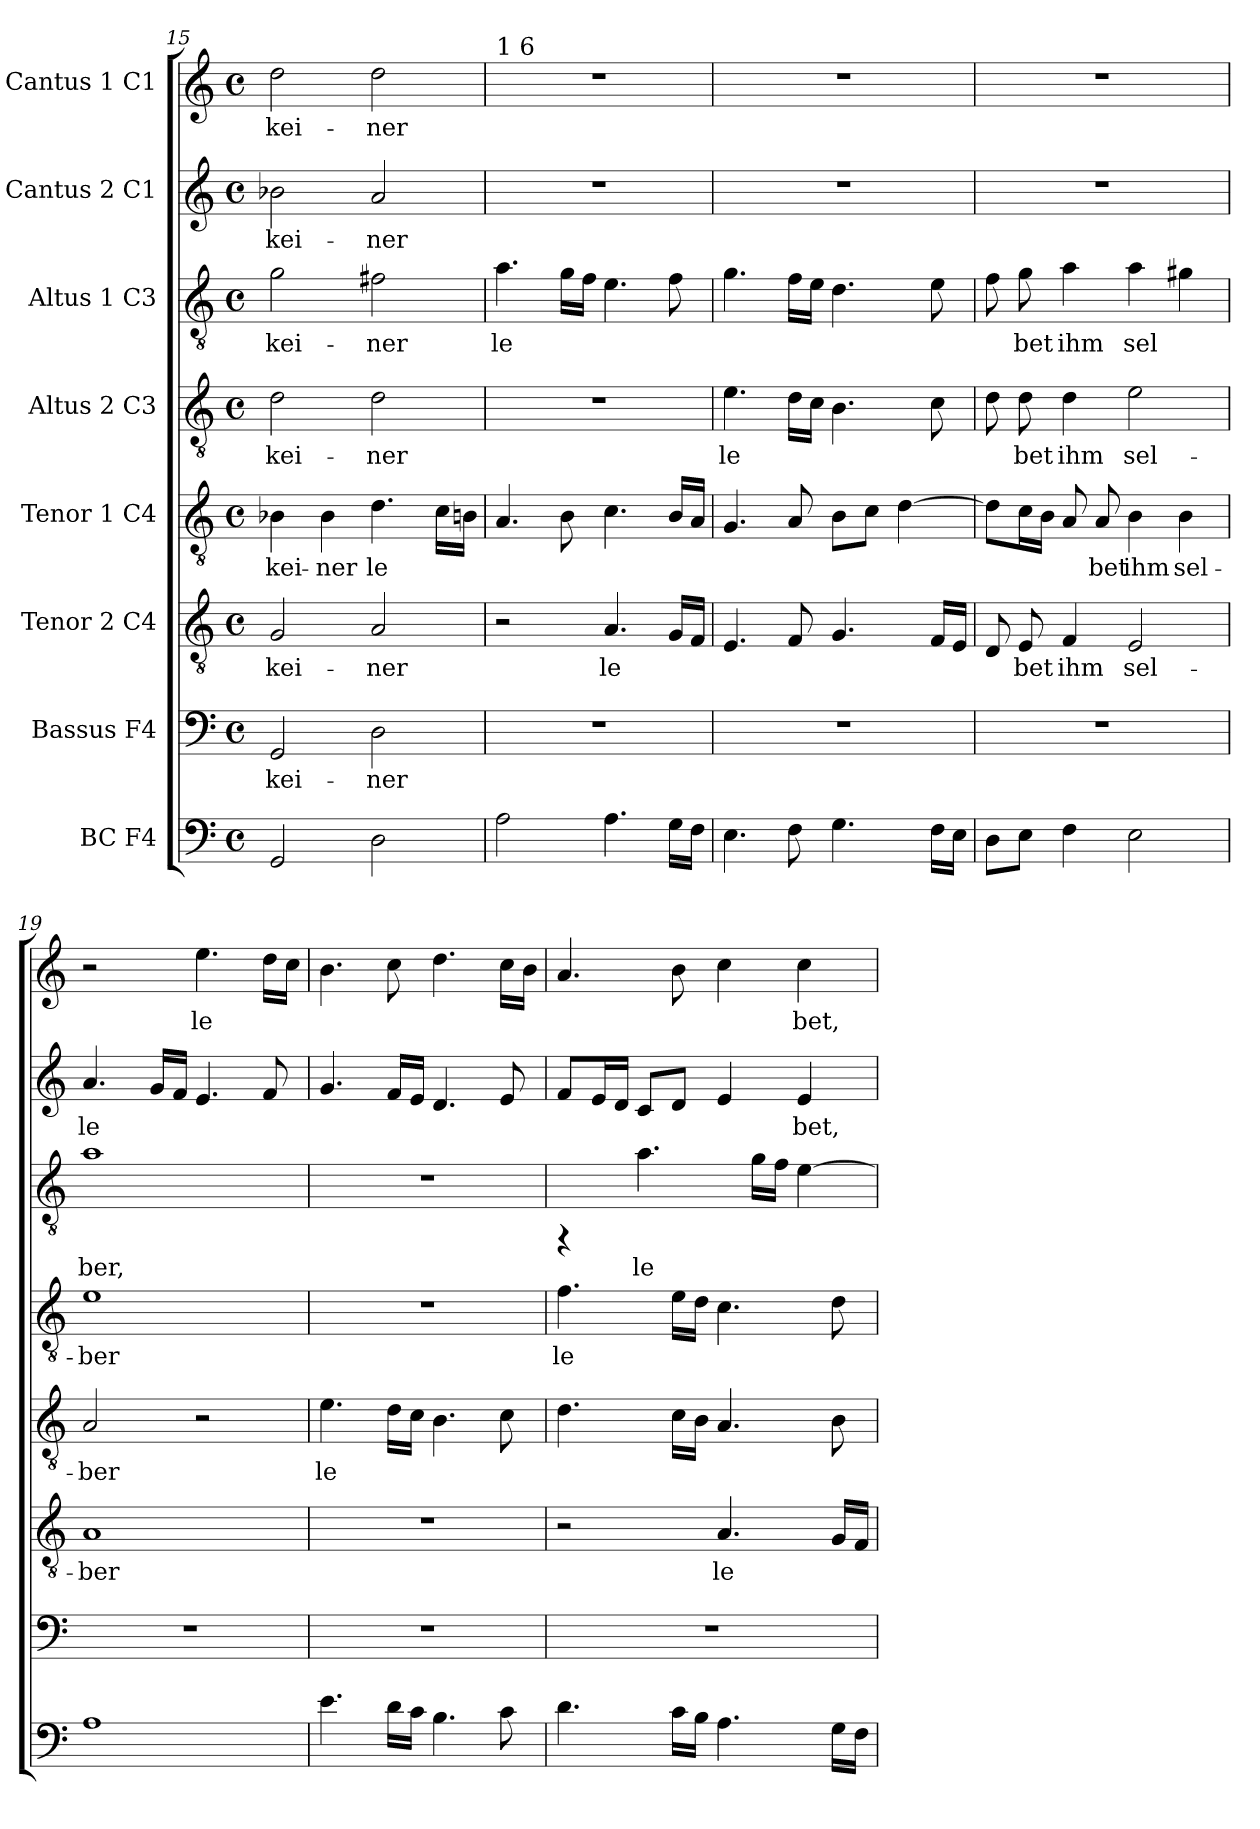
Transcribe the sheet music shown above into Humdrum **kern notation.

**kern	**kern	**text	**kern	**text	**kern	**text	**kern	**text	**kern	**text	**kern	**text	**kern	**text
*part8	*part7	*part7	*part6	*part6	*part5	*part5	*part4	*part4	*part3	*part3	*part2	*part2	*part1	*part1
*staff8	*staff7	*staff7	*staff6	*staff6	*staff5	*staff5	*staff4	*staff4	*staff3	*staff3	*staff2	*staff2	*staff1	*staff1
*I"BC  F4	*I"Bassus  F4	*	*I"Tenor 2  C4	*	*I"Tenor 1  C4	*	*I"Altus 2  C3	*	*I"Altus 1  C3	*	*I"Cantus 2  C1	*	*I"Cantus 1  C1	*
*clefF4	*clefF4	*	*clefGv2	*	*clefGv2	*	*clefGv2	*	*clefGv2	*	*clefG2	*	*clefG2	*
*k[]	*k[]	*	*k[]	*	*k[]	*	*k[]	*	*k[]	*	*k[]	*	*k[]	*
*C:	*C:	*	*C:	*	*C:	*	*C:	*	*C:	*	*C:	*	*C:	*
*M4/4	*M4/4	*	*M4/4	*	*M4/4	*	*M4/4	*	*M4/4	*	*M4/4	*	*M4/4	*
*met(c)	*met(c)	*	*met(c)	*	*met(c)	*	*met(c)	*	*met(c)	*	*met(c)	*	*met(c)	*
=15	=15	=15	=15	=15	=15	=15	=15	=15	=15	=15	=15	=15	=15	=15
!	!	!LO:LY:b:cj	!	!LO:LY:b:cj	!	!LO:LY:b:cj	!	!LO:LY:b:cj	!	!LO:LY:b:cj	!	!LO:LY:b:cj	!	!LO:LY:b:cj
2GG/	2GG/	kei-	2G/	kei-	4B-X\	kei-	2d\	kei-	2g\	kei-	2b-X\	kei-	2dd\	kei-
!	!	!	!	!	!	!LO:LY:b:cj	!	!	!	!	!	!	!	!
.	.	.	.	.	4B-\	-ner	.	.	.	.	.	.	.	.
!	!	!LO:LY:b:cj	!	!LO:LY:b:cj	!	!LO:LY:b:cj	!	!LO:LY:b:cj	!	!LO:LY:b:cj	!	!LO:LY:b:cj	!	!LO:LY:b:cj
2D\	2D\	-ner	2A/	-ner	4.d\	le-	2d\	-ner	2f#X\	-ner	2a/	-ner	2dd\	-ner
!	!	!	!	!	!	!LO:LY:b:cj	!	!	!	!	!	!	!	!
.	.	.	.	.	16c\L	--	.	.	.	.	.	.	.	.
!	!	!	!	!	!	!LO:LY:b:cj	!	!	!	!	!	!	!	!
.	.	.	.	.	16Bn\J	--	.	.	.	.	.	.	.	.
!!LO:LB:g=z
=16	=16	=16	=16	=16	=16	=16	=16	=16	=16	=16	=16	=16	=16	=16
!	!	!	!	!	!	!	!	!	!	!	!	!	!LO:TX:a:t=1 6	!
!	!	!	!	!	!	!LO:LY:b:cj	!	!	!	!LO:LY:b:cj	!	!	!	!
2A\	1r	.	2r	.	4.A/	--	1r	.	4.a\	le-	1r	.	1r	.
!	!	!	!	!	!	!LO:LY:b:cj	!	!	!	!LO:LY:b:cj	!	!	!	!
.	.	.	.	.	8B\	--	.	.	16g\L	--	.	.	.	.
!	!	!	!	!	!	!	!	!	!	!LO:LY:b:cj	!	!	!	!
.	.	.	.	.	.	.	.	.	16f\J	--	.	.	.	.
!	!	!	!	!LO:LY:b:cj	!	!LO:LY:b:cj	!	!	!	!LO:LY:b:cj	!	!	!	!
4.A\	.	.	4.A/	le-	4.c\	--	.	.	4.e\	--	.	.	.	.
!	!	!	!	!LO:LY:b:cj	!	!LO:LY:b:cj	!	!	!	!LO:LY:b:cj	!	!	!	!
16G\L	.	.	16G/L	--	16B/L	--	.	.	8f\	--	.	.	.	.
!	!	!	!	!LO:LY:b:cj	!	!LO:LY:b:cj	!	!	!	!	!	!	!	!
16F\J	.	.	16F/J	--	16A/J	--	.	.	.	.	.	.	.	.
=17	=17	=17	=17	=17	=17	=17	=17	=17	=17	=17	=17	=17	=17	=17
!	!	!	!	!LO:LY:b:cj	!	!LO:LY:b:cj	!	!LO:LY:b:cj	!	!LO:LY:b:cj	!	!	!	!
4.E\	1r	.	4.E/	--	4.G/	--	4.e\	le-	4.g\	--	1r	.	1r	.
!	!	!	!	!LO:LY:b:cj	!	!LO:LY:b:cj	!	!LO:LY:b:cj	!	!LO:LY:b:cj	!	!	!	!
8F\	.	.	8F/	--	8A/	--	16d\L	--	16f\L	--	.	.	.	.
!	!	!	!	!	!	!	!	!LO:LY:b:cj	!	!LO:LY:b:cj	!	!	!	!
.	.	.	.	.	.	.	16c\J	--	16e\J	--	.	.	.	.
!	!	!	!	!LO:LY:b:cj	!	!LO:LY:b:cj	!	!LO:LY:b:cj	!	!LO:LY:b:cj	!	!	!	!
4.G\	.	.	4.G/	--	8B\L	--	4.B\	--	4.d\	--	.	.	.	.
!	!	!	!	!	!	!LO:LY:b:cj	!	!	!	!	!	!	!	!
.	.	.	.	.	8c\J	--	.	.	.	.	.	.	.	.
!	!	!	!	!	!	!LO:LY:b:cj	!	!	!	!	!	!	!	!
.	.	.	.	.	[>4d\	--	.	.	.	.	.	.	.	.
!	!	!	!	!LO:LY:b:cj	!	!	!	!LO:LY:b:cj	!	!LO:LY:b:cj	!	!	!	!
16F\L	.	.	16F/L	--	.	.	8c\	--	8e\	--	.	.	.	.
!	!	!	!	!LO:LY:b:cj	!	!	!	!	!	!	!	!	!	!
16E\J	.	.	16E/J	--	.	.	.	.	.	.	.	.	.	.
=18	=18	=18	=18	=18	=18	=18	=18	=18	=18	=18	=18	=18	=18	=18
!	!	!	!	!LO:LY:b:cj	!	!LO:LY:b:cj	!	!LO:LY:b:cj	!	!LO:LY:b:cj	!	!	!	!
8D\L	1r	.	8D/	--	8d\L]	--	8d\	--	8f\	--	1r	.	1r	.
!	!	!	!	!LO:LY:b:cj	!	!LO:LY:b:cj	!	!LO:LY:b:cj	!	!LO:LY:b:cj	!	!	!	!
8E\J	.	.	8E/	-bet	16c\	--	8d\	-bet	8g\	-bet	.	.	.	.
!	!	!	!	!	!	!LO:LY:b:cj	!	!	!	!	!	!	!	!
.	.	.	.	.	16B\J	--	.	.	.	.	.	.	.	.
!	!	!	!	!LO:LY:b:cj	!	!LO:LY:b:cj	!	!LO:LY:b:cj	!	!LO:LY:b:cj	!	!	!	!
4F\	.	.	4F/	ihm	8A/	--	4d\	ihm	4a\	ihm	.	.	.	.
!	!	!	!	!	!	!LO:LY:b:cj	!	!	!	!	!	!	!	!
.	.	.	.	.	8A/	-bet	.	.	.	.	.	.	.	.
!	!	!	!	!LO:LY:b:cj	!	!LO:LY:b:cj	!	!LO:LY:b:cj	!	!LO:LY:b:cj	!	!	!	!
2E\	.	.	2E/	sel-	4B\	ihm	2e\	sel-	4a\	sel-	.	.	.	.
!	!	!	!	!	!	!LO:LY:b:cj	!	!	!	!LO:LY:b:cj	!	!	!	!
.	.	.	.	.	4B\	sel-	.	.	4g#X\	--	.	.	.	.
=19	=19	=19	=19	=19	=19	=19	=19	=19	=19	=19	=19	=19	=19	=19
!	!	!	!	!LO:LY:b:cj	!	!LO:LY:b:cj	!	!LO:LY:b:cj	!	!LO:LY:b:cj	!	!LO:LY:b:cj	!	!
1A	1r	.	1A	-ber	2A/	-ber	1e	-ber	1a	-ber,	4.a/	le-	2r	.
!	!	!	!	!	!	!	!	!	!	!	!	!LO:LY:b:cj	!	!
.	.	.	.	.	.	.	.	.	.	.	16g/L	--	.	.
!	!	!	!	!	!	!	!	!	!	!	!	!LO:LY:b:cj	!	!
.	.	.	.	.	.	.	.	.	.	.	16f/J	--	.	.
!	!	!	!	!	!	!	!	!	!	!	!	!LO:LY:b:cj	!	!LO:LY:b:cj
.	.	.	.	.	2r	.	.	.	.	.	4.e/	--	4.ee\	le-
!	!	!	!	!	!	!	!	!	!	!	!	!LO:LY:b:cj	!	!LO:LY:b:cj
.	.	.	.	.	.	.	.	.	.	.	8f/	--	16dd\L	--
!	!	!	!	!	!	!	!	!	!	!	!	!	!	!LO:LY:b:cj
.	.	.	.	.	.	.	.	.	.	.	.	.	16cc\J	--
=20	=20	=20	=20	=20	=20	=20	=20	=20	=20	=20	=20	=20	=20	=20
!	!	!	!	!	!	!LO:LY:b:cj	!	!	!	!	!	!LO:LY:b:cj	!	!LO:LY:b:cj
4.e\	1r	.	1r	.	4.e\	le-	1r	.	1r	.	4.g/	--	4.b\	--
!	!	!	!	!	!	!LO:LY:b:cj	!	!	!	!	!	!LO:LY:b:cj	!	!LO:LY:b:cj
16d\L	.	.	.	.	16d\L	--	.	.	.	.	16f/L	--	8cc\	--
!	!	!	!	!	!	!LO:LY:b:cj	!	!	!	!	!	!LO:LY:b:cj	!	!
16c\J	.	.	.	.	16c\J	--	.	.	.	.	16e/J	--	.	.
!	!	!	!	!	!	!LO:LY:b:cj	!	!	!	!	!	!LO:LY:b:cj	!	!LO:LY:b:cj
4.B\	.	.	.	.	4.B\	--	.	.	.	.	4.d/	--	4.dd\	--
!	!	!	!	!	!	!LO:LY:b:cj	!	!	!	!	!	!LO:LY:b:cj	!	!LO:LY:b:cj
8c\	.	.	.	.	8c\	--	.	.	.	.	8e/	--	16cc\L	--
!	!	!	!	!	!	!	!	!	!	!	!	!	!	!LO:LY:b:cj
.	.	.	.	.	.	.	.	.	.	.	.	.	16b\J	--
=21	=21	=21	=21	=21	=21	=21	=21	=21	=21	=21	=21	=21	=21	=21
!	!	!	!	!	!	!LO:LY:b:cj	!	!LO:LY:b:cj	!	!	!	!LO:LY:b:cj	!	!LO:LY:b:cj
4.d\	1r	.	2r	.	4.d\	--	4.f\	le-	4rFF	.	8f/L	--	4.a/	--
!	!	!	!	!	!	!	!	!	!	!	!	!LO:LY:b:cj	!	!
.	.	.	.	.	.	.	.	.	.	.	16e/	--	.	.
!	!	!	!	!	!	!	!	!	!	!	!	!LO:LY:b:cj	!	!
.	.	.	.	.	.	.	.	.	.	.	16d/J	--	.	.
!	!	!	!	!	!	!	!	!	!	!LO:LY:b:cj	!	!LO:LY:b:cj	!	!
.	.	.	.	.	.	.	.	.	4.a\	le-	8c/L	--	.	.
!	!	!	!	!	!	!LO:LY:b:cj	!	!LO:LY:b:cj	!	!	!	!LO:LY:b:cj	!	!LO:LY:b:cj
16c\L	.	.	.	.	16c\L	--	16e\L	--	.	.	8d/J	--	8b\	--
!	!	!	!	!	!	!LO:LY:b:cj	!	!LO:LY:b:cj	!	!	!	!	!	!
16B\J	.	.	.	.	16B\J	--	16d\J	--	.	.	.	.	.	.
!	!	!	!	!LO:LY:b:cj	!	!LO:LY:b:cj	!	!LO:LY:b:cj	!	!	!	!LO:LY:b:cj	!	!LO:LY:b:cj
4.A\	.	.	4.A/	le-	4.A/	--	4.c\	--	.	.	4e/	--	4cc\	--
!	!	!	!	!	!	!	!	!	!	!LO:LY:b:cj	!	!	!	!
.	.	.	.	.	.	.	.	.	16g\L	--	.	.	.	.
!	!	!	!	!	!	!	!	!	!	!LO:LY:b:cj	!	!	!	!
.	.	.	.	.	.	.	.	.	16f\J	--	.	.	.	.
!	!	!	!	!	!	!	!	!	!	!LO:LY:b:cj	!	!LO:LY:b:cj	!	!LO:LY:b:cj
.	.	.	.	.	.	.	.	.	[>4e\	--	4e/	-bet,	4cc\	-bet,
!	!	!	!	!LO:LY:b:cj	!	!LO:LY:b:cj	!	!LO:LY:b:cj	!	!	!	!	!	!
16G\L	.	.	16G/L	--	8B\	--	8d\	--	.	.	.	.	.	.
!	!	!	!	!LO:LY:b:cj	!	!	!	!	!	!	!	!	!	!
16F\J	.	.	16F/J	--	.	.	.	.	.	.	.	.	.	.
=	=	=	=	=	=	=	=	=	=	=	=	=	=	=
*-	*-	*-	*-	*-	*-	*-	*-	*-	*-	*-	*-	*-	*-	*-
